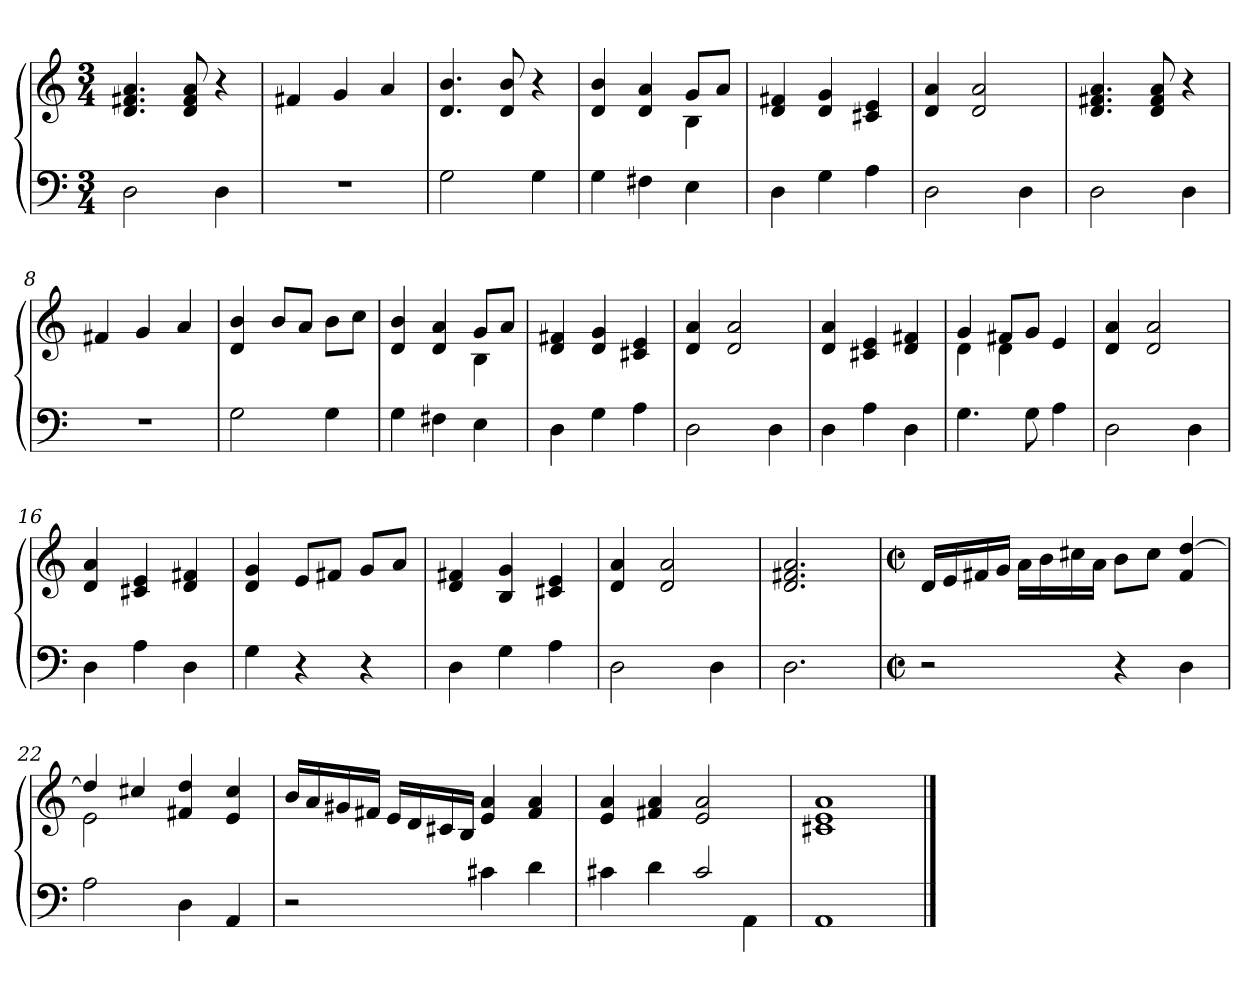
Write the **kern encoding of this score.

**kern	**kern
*part1	*part1
*staff2	*staff1
*clefF4	*clefG2
*k[]	*k[]
*M3/4	*M3/4
=1	=1
2D\	4.d/ 4.f#X/ 4.a/
.	8d/ 8f#/ 8a/
4D\	4r
=2	=2
2.r	4f#X/
.	4g/
.	4a/
=3	=3
2G\	4.d/ 4.b/
.	8d/ 8b/
4G\	4r
=4	=4
*	*^
4G\	4d/ 4b/	4ryy
4F#X\	4d/ 4a/	4ryy
4E\	8g/L	4B\
.	8a/J	.
*	*v	*v
=5	=5
4D\	4d/ 4f#X/
4G\	4d/ 4g/
4A\	4c#X/ 4e/
=6	=6
2D\	4d/ 4a/
.	2d/ 2a/
4D\	.
!!LO:LB:g=z
=7	=7
2D\	4.d/ 4.f#X/ 4.a/
.	8d/ 8f#/ 8a/
4D\	4r
=8	=8
2.r	4f#X/
.	4g/
.	4a/
=9	=9
2G\	4d/ 4b/
.	8b/L
.	8a/J
4G\	8b\L
.	8cc\J
=10	=10
*	*^
4G\	4d/ 4b/	4ryy
4F#X\	4d/ 4a/	4ryy
4E\	8g/L	4B\
.	8a/J	.
*	*v	*v
=11	=11
4D\	4d/ 4f#X/
4G\	4d/ 4g/
4A\	4c#X/ 4e/
=12	=12
2D\	4d/ 4a/
.	2d/ 2a/
4D\	.
!!LO:LB:g=z
=13	=13
4D\	4d/ 4a/
4A\	4c#X/ 4e/
4D\	4d/ 4f#X/
=14	=14
*	*^
4.G\	4g/	4d\
.	8f#X/L	4d\
8G\	8g/J	.
4A\	4e/	4ryy
*	*v	*v
=15	=15
2D\	4d/ 4a/
.	2d/ 2a/
4D\	.
=16	=16
4D\	4d/ 4a/
4A\	4c#X/ 4e/
4D\	4d/ 4f#X/
=17	=17
4G\	4d/ 4g/
4r	8e/L
.	8f#X/J
4r	8g/L
.	8a/J
=18	=18
4D\	4d/ 4f#X/
4G\	4B/ 4g/
4A\	4c#X/ 4e/
!!LO:LB:g=z
=19	=19
2D\	4d/ 4a/
.	2d/ 2a/
4D\	.
=20	=20
2.D\	2.d/ 2.f#X/ 2.a/
=21	=21
*M2/2	*M2/2
*met(c|)	*met(c|)
2r	16d/LL
.	16e/
.	16f#X/
.	16g/JJ
.	16a\LL
.	16b\
.	16cc#X\
.	16a\JJ
4r	8b\L
.	8cc#\J
4D\	4f#/ [4dd/
=22	=22
*	*^
2A\	4dd/]	2e\
.	4cc#X/	.
4D\	4f#X/ 4dd/	2ryy
4AA/	4e/ 4cc#/	.
*	*v	*v
!!LO:LB:g=z
=23	=23
2r	16b/LL
.	16a/
.	16g#X/
.	16f#X/JJ
.	16e/LL
.	16d/
.	16c#X/
.	16B/JJ
4c#X\	4e/ 4a/
4d\	4f#/ 4a/
=24	=24
*^	*
4c#X\	2ryy	4e/ 4a/
4d\	.	4f#X/ 4a/
2c#/	4ryy	2e/ 2a/
.	4AA\	.
*v	*v	*
=25	=25
1AA	1c#X 1e 1a
==	==
*-	*-
